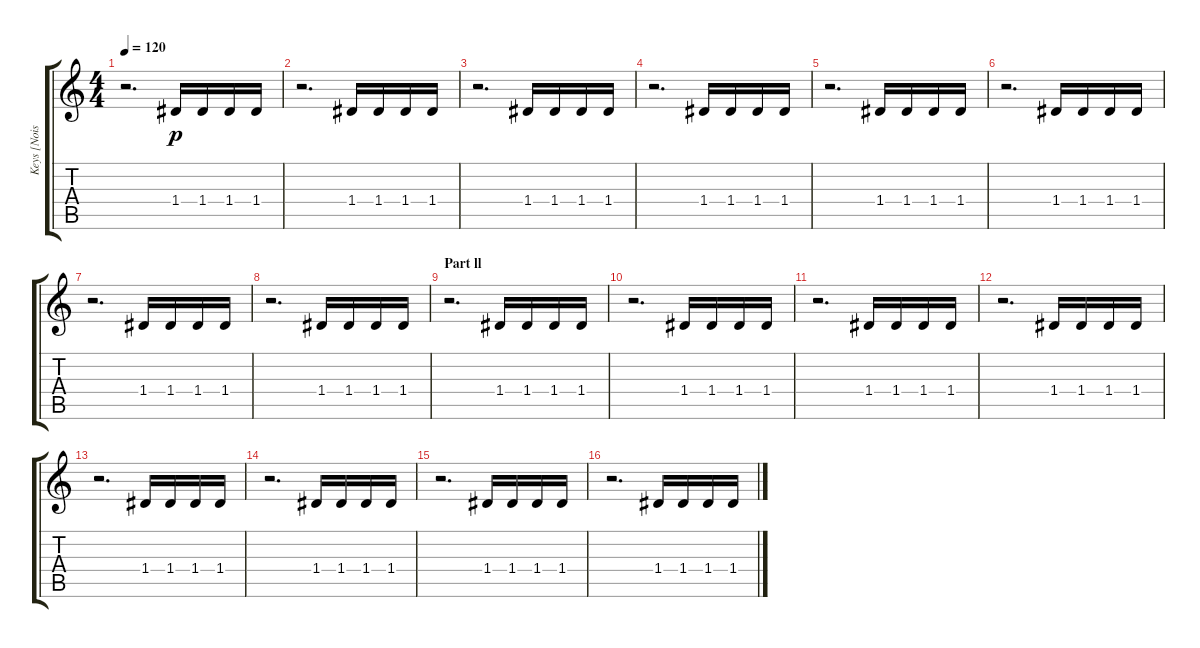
\track ("Keys [Noise]" "Keys [Nois") {instrument acousticguitarnylon}
\staff {score tabs}
\tuning (E4 B3 G3 D3 A2 E2) {hide}
\ts (4 4)
\tempo 120
\clef g2
\ks c
r.2{d dy p} 1.4.16 1.4.16 1.4.16 1.4.16 |
r.2{d} 1.4.16 1.4.16 1.4.16 1.4.16 |
r.2{d} 1.4.16 1.4.16 1.4.16 1.4.16 |
r.2{d} 1.4.16 1.4.16 1.4.16 1.4.16 |
r.2{d} 1.4.16 1.4.16 1.4.16 1.4.16 |
r.2{d} 1.4.16 1.4.16 1.4.16 1.4.16 |
r.2{d} 1.4.16 1.4.16 1.4.16 1.4.16 |
r.2{d} 1.4.16 1.4.16 1.4.16 1.4.16 |
\section ("" "Part ll")
r.2{d} 1.4.16 1.4.16 1.4.16 1.4.16 |
r.2{d} 1.4.16 1.4.16 1.4.16 1.4.16 |
r.2{d} 1.4.16 1.4.16 1.4.16 1.4.16 |
r.2{d} 1.4.16 1.4.16 1.4.16 1.4.16 |
r.2{d} 1.4.16 1.4.16 1.4.16 1.4.16 |
r.2{d} 1.4.16 1.4.16 1.4.16 1.4.16 |
r.2{d} 1.4.16 1.4.16 1.4.16 1.4.16 |
r.2{d} 1.4.16 1.4.16 1.4.16 1.4.16
